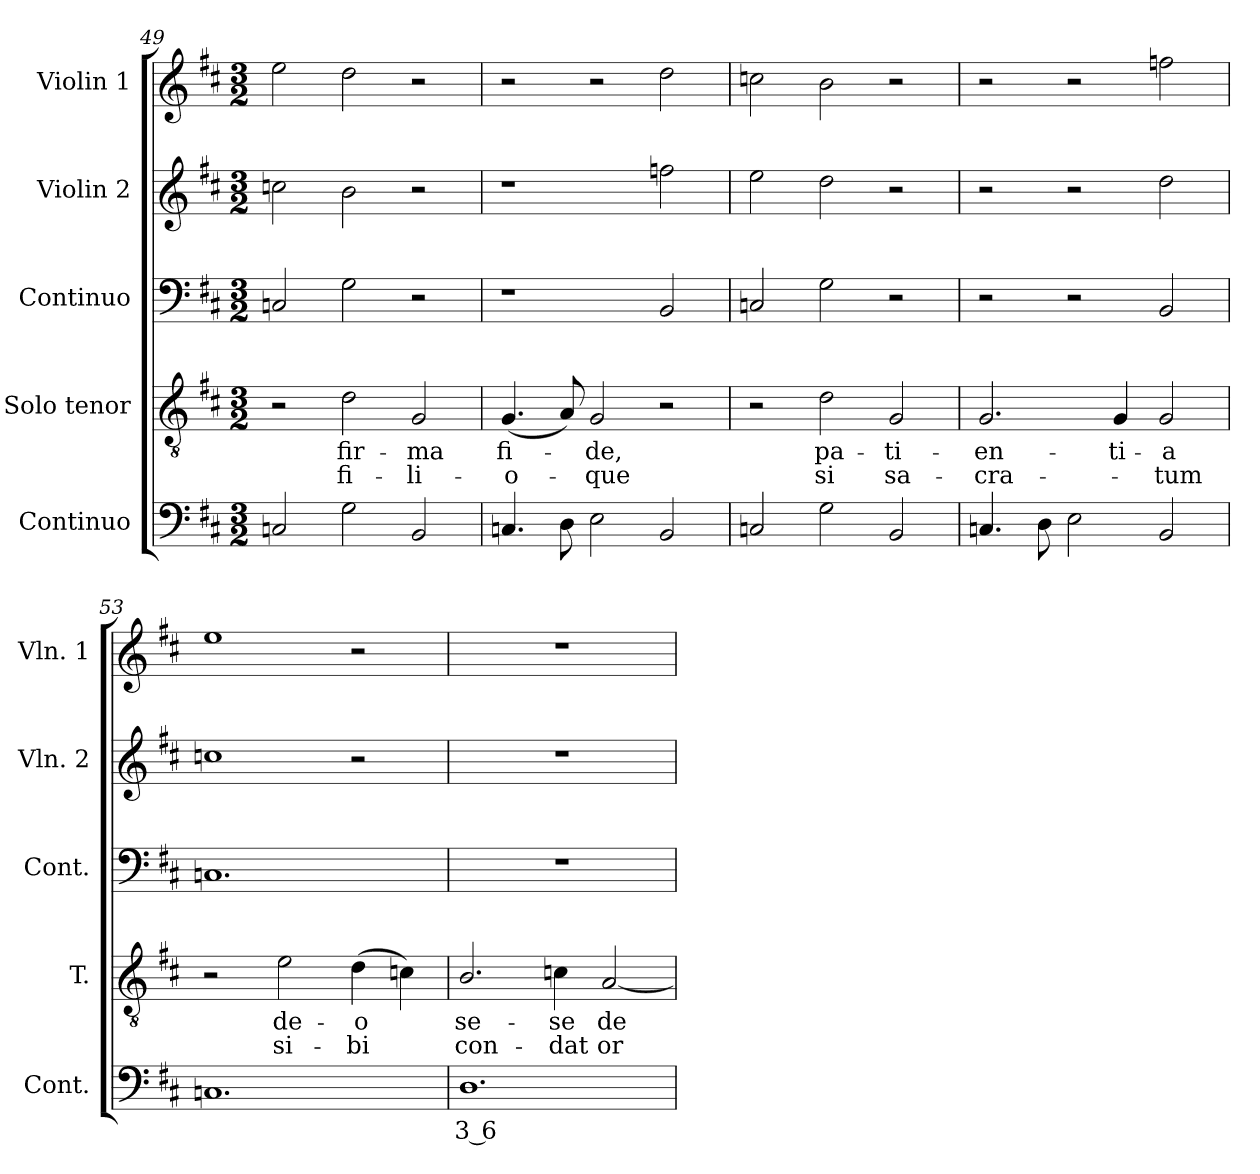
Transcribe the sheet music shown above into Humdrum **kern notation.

**kern	**text	**kern	**text	**text	**kern	**kern	**kern
*part5	*part5	*part4	*part4	*part4	*part3	*part2	*part1
*staff5	*staff5	*staff4	*staff4	*staff4	*staff3	*staff2	*staff1
*I"Continuo	*	*I"Solo tenor	*	*	*I"Continuo	*I"Violin 2	*I"Violin 1
*I'Cont.	*	*I'T.	*	*	*I'Cont.	*I'Vln. 2	*I'Vln. 1
*clefF4	*	*clefGv2	*	*	*clefF4	*clefG2	*clefG2
*	*	*ITrd7c12	*	*	*	*	*
*k[f#c#]	*	*k[f#c#]	*	*	*k[f#c#]	*k[f#c#]	*k[f#c#]
*D:	*	*D:	*	*	*D:	*D:	*D:
*M3/2	*	*M3/2	*	*	*M3/2	*M3/2	*M3/2
=49	=49	=49	=49	=49	=49	=49	=49
2Cni/	.	2r	.	.	2Cni/	2ccni\	2eei\
!	!	!	!LO:LY:b:color=#000000	!LO:LY:b:color=#000000	!	!	!
2Gi\	.	2Di\	fir-	fi-	2Gi\	2bi\	2ddi\
!	!	!	!LO:LY:b:color=#000000	!LO:LY:b:color=#000000	!	!	!
2BBi/	.	2GGi/	-ma	-li-	2r	2r	2r
!!LO:LB:g=z
=50	=50	=50	=50	=50	=50	=50	=50
!	!	!	!LO:LY:b:color=#000000	!LO:LY:b:color=#000000	!	!	!
4.Cni/	.	(4.GGi/	fi-	-o-	1r	1r	2r
8Di\	.	8AAi/)	.	.	.	.	.
!	!	!	!LO:LY:b:color=#000000	!LO:LY:b:color=#000000	!	!	!
2Ei\	.	2GGi/	-de,	-que	.	.	2r
2BBi/	.	2r	.	.	2BBi/	2ffni\	2ddi\
=51	=51	=51	=51	=51	=51	=51	=51
2Cni/	.	2r	.	.	2Cni/	2eei\	2ccni\
!	!	!	!LO:LY:b:color=#000000	!LO:LY:b:color=#000000	!	!	!
2Gi\	.	2Di\	pa-	si	2Gi\	2ddi\	2bi\
!	!	!	!LO:LY:b:color=#000000	!LO:LY:b:color=#000000	!	!	!
2BBi/	.	2GGi/	-ti-	sa-	2r	2r	2r
=52	=52	=52	=52	=52	=52	=52	=52
!	!	!	!LO:LY:b:color=#000000	!LO:LY:b:color=#000000	!	!	!
4.Cni/	.	2.GGi/	-en-	-cra-	2r	2r	2r
8Di\	.	.	.	.	.	.	.
2Ei\	.	.	.	.	2r	2r	2r
!	!	!	!LO:LY:b:color=#000000	!	!	!	!
.	.	4GGi/	-ti-	.	.	.	.
!	!	!	!LO:LY:b:color=#000000	!LO:LY:b:color=#000000	!	!	!
2BBi/	.	2GGi/	-a	-tum	2BBi/	2ddi\	2ffni\
=53	=53	=53	=53	=53	=53	=53	=53
1.Cni	.	2r	.	.	1.Cni	1ccni	1eei
!	!	!	!LO:LY:b:color=#000000	!LO:LY:b:color=#000000	!	!	!
.	.	2Ei\	de-	si-	.	.	.
!	!	!	!LO:LY:b:color=#000000	!LO:LY:b:color=#000000	!	!	!
.	.	(4Di\	-o	-bi	.	2r	2r
.	.	4Cni\)	.	.	.	.	.
=54	=54	=54	=54	=54	=54	=54	=54
!	!LO:LY:b:color=#000000	!	!	!	!	!	!
!	!	!	!LO:LY:b:color=#000000	!LO:LY:b:color=#000000	!LO:N:vis=1	!LO:N:vis=1	!LO:N:vis=1
1.Di	3 6	2.BBi/	se-	con-	1.r	1.r	1.r
!	!	!	!LO:LY:b:color=#000000	!LO:LY:b:color=#000000	!	!	!
.	.	4Ci\	-se	-dat	.	.	.
!	!	!	!LO:LY:b:color=#000000	!LO:LY:b:color=#000000	!	!	!
.	.	[<2AAi/	de-	or-	.	.	.
=	=	=	=	=	=	=	=
*-	*-	*-	*-	*-	*-	*-	*-
